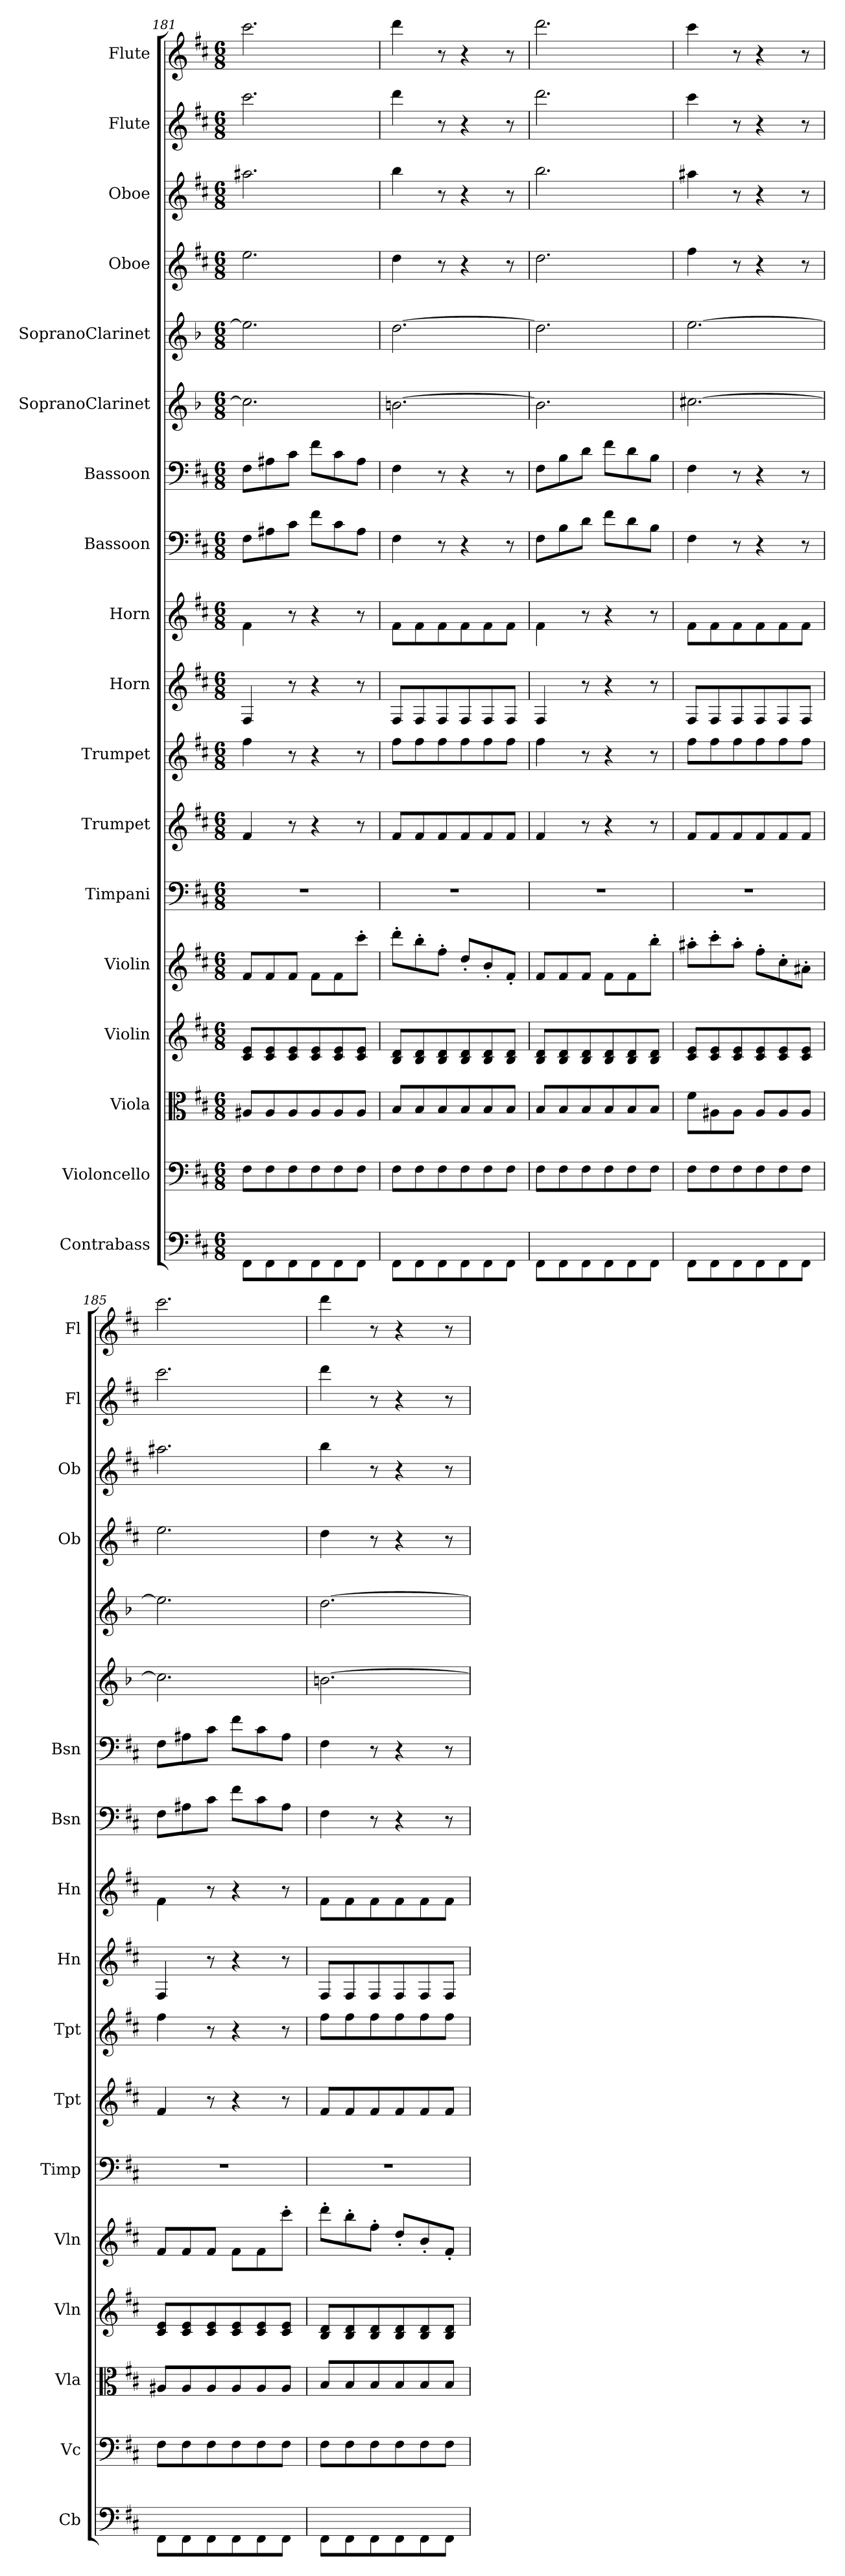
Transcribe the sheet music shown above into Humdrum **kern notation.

**kern	**kern	**kern	**kern	**kern	**kern	**kern	**kern	**kern	**kern	**kern	**kern	**kern	**kern	**kern	**kern	**kern	**kern
*part18	*part17	*part16	*part15	*part14	*part13	*part12	*part11	*part10	*part9	*part8	*part7	*part6	*part5	*part4	*part3	*part2	*part1
*staff18	*staff17	*staff16	*staff15	*staff14	*staff13	*staff12	*staff11	*staff10	*staff9	*staff8	*staff7	*staff6	*staff5	*staff4	*staff3	*staff2	*staff1
*I"Contrabass	*I"Violoncello	*I"Viola	*I"Violin	*I"Violin	*I"Timpani	*I"Trumpet	*I"Trumpet	*I"Horn	*I"Horn	*I"Bassoon	*I"Bassoon	*I"SopranoClarinet	*I"SopranoClarinet	*I"Oboe	*I"Oboe	*I"Flute	*I"Flute
*I'Cb	*I'Vc	*I'Vla	*I'Vln	*I'Vln	*I'Timp	*I'Tpt	*I'Tpt	*I'Hn	*I'Hn	*I'Bsn	*I'Bsn	*	*	*I'Ob	*I'Ob	*I'Fl	*I'Fl
*clefF4	*clefF4	*clefC3	*clefG2	*clefG2	*clefF4	*clefG2	*clefG2	*clefG2	*clefG2	*clefF4	*clefF4	*clefG2	*clefG2	*clefG2	*clefG2	*clefG2	*clefG2
*k[f#c#]	*k[f#c#]	*k[f#c#]	*k[f#c#]	*k[f#c#]	*k[f#c#]	*k[f#c#]	*k[f#c#]	*k[f#c#]	*k[f#c#]	*k[f#c#]	*k[f#c#]	*k[b-]	*k[b-]	*k[f#c#]	*k[f#c#]	*k[f#c#]	*k[f#c#]
*M6/8	*M6/8	*M6/8	*M6/8	*M6/8	*M6/8	*M6/8	*M6/8	*M6/8	*M6/8	*M6/8	*M6/8	*M6/8	*M6/8	*M6/8	*M6/8	*M6/8	*M6/8
=181	=181	=181	=181	=181	=181	=181	=181	=181	=181	=181	=181	=181	=181	=181	=181	=181	=181
8FF#\L	8F#\L	8A#X/L	8c#/ 8e/L	8f#/L	2.r	4f#/	4ff#\	4F#/	4f#\	8F#\L	8F#\L	2.cc#\]	2.ee\]	2.ee\	2.aa#X\	2.ccc#\	2.ccc#\
8FF#\	8F#\	8A#/	8c#/ 8e/	8f#/	.	.	.	.	.	8A#X\	8A#X\	.	.	.	.	.	.
8FF#\	8F#\	8A#/	8c#/ 8e/	8f#/J	.	8r	8r	8r	8r	8c#\J	8c#\J	.	.	.	.	.	.
8FF#\	8F#\	8A#/	8c#/ 8e/	8f#\L	.	4r	4r	4r	4r	8f#\L	8f#\L	.	.	.	.	.	.
8FF#\	8F#\	8A#/	8c#/ 8e/	8f#\	.	.	.	.	.	8c#\	8c#\	.	.	.	.	.	.
8FF#\J	8F#\J	8A#/J	8c#/ 8e/J	8ccc#'\J	.	8r	8r	8r	8r	8A#\J	8A#\J	.	.	.	.	.	.
=182	=182	=182	=182	=182	=182	=182	=182	=182	=182	=182	=182	=182	=182	=182	=182	=182	=182
8FF#\L	8F#\L	8B/L	8B/ 8d/L	8ddd'\L	2.r	8f#/L	8ff#\L	8F#/L	8f#\L	4F#\	4F#\	[2.bn\	[2.dd\	4dd\	4bb\	4ddd\	4ddd\
8FF#\	8F#\	8B/	8B/ 8d/	8bb'\	.	8f#/	8ff#\	8F#/	8f#\	.	.	.	.	.	.	.	.
8FF#\	8F#\	8B/	8B/ 8d/	8ff#'\J	.	8f#/	8ff#\	8F#/	8f#\	8r	8r	.	.	8r	8r	8r	8r
8FF#\	8F#\	8B/	8B/ 8d/	8dd'/L	.	8f#/	8ff#\	8F#/	8f#\	4r	4r	.	.	4r	4r	4r	4r
8FF#\	8F#\	8B/	8B/ 8d/	8b'/	.	8f#/	8ff#\	8F#/	8f#\	.	.	.	.	.	.	.	.
8FF#\J	8F#\J	8B/J	8B/ 8d/J	8f#'/J	.	8f#/J	8ff#\J	8F#/J	8f#\J	8r	8r	.	.	8r	8r	8r	8r
=183	=183	=183	=183	=183	=183	=183	=183	=183	=183	=183	=183	=183	=183	=183	=183	=183	=183
8FF#\L	8F#\L	8B/L	8B/ 8d/L	8f#/L	2.r	4f#/	4ff#\	4F#/	4f#\	8F#\L	8F#\L	2.b\]	2.dd\]	2.dd\	2.bb\	2.ddd\	2.ddd\
8FF#\	8F#\	8B/	8B/ 8d/	8f#/	.	.	.	.	.	8B\	8B\	.	.	.	.	.	.
8FF#\	8F#\	8B/	8B/ 8d/	8f#/J	.	8r	8r	8r	8r	8d\J	8d\J	.	.	.	.	.	.
8FF#\	8F#\	8B/	8B/ 8d/	8f#\L	.	4r	4r	4r	4r	8f#\L	8f#\L	.	.	.	.	.	.
8FF#\	8F#\	8B/	8B/ 8d/	8f#\	.	.	.	.	.	8d\	8d\	.	.	.	.	.	.
8FF#\J	8F#\J	8B/J	8B/ 8d/J	8bb'\J	.	8r	8r	8r	8r	8B\J	8B\J	.	.	.	.	.	.
=184	=184	=184	=184	=184	=184	=184	=184	=184	=184	=184	=184	=184	=184	=184	=184	=184	=184
8FF#\L	8F#\L	8f#\L	8c#/ 8e/L	8aa#X'\L	2.r	8f#/L	8ff#\L	8F#/L	8f#\L	4F#\	4F#\	[2.cc#X\	[2.ee\	4ff#\	4aa#X\	4ccc#\	4ccc#\
8FF#\	8F#\	8A#X\	8c#/ 8e/	8ccc#'\	.	8f#/	8ff#\	8F#/	8f#\	.	.	.	.	.	.	.	.
8FF#\	8F#\	8A#\J	8c#/ 8e/	8aa#'\J	.	8f#/	8ff#\	8F#/	8f#\	8r	8r	.	.	8r	8r	8r	8r
8FF#\	8F#\	8A#/L	8c#/ 8e/	8ff#'\L	.	8f#/	8ff#\	8F#/	8f#\	4r	4r	.	.	4r	4r	4r	4r
8FF#\	8F#\	8A#/	8c#/ 8e/	8cc#'\	.	8f#/	8ff#\	8F#/	8f#\	.	.	.	.	.	.	.	.
8FF#\J	8F#\J	8A#/J	8c#/ 8e/J	8a#X'\J	.	8f#/J	8ff#\J	8F#/J	8f#\J	8r	8r	.	.	8r	8r	8r	8r
=185	=185	=185	=185	=185	=185	=185	=185	=185	=185	=185	=185	=185	=185	=185	=185	=185	=185
8FF#\L	8F#\L	8A#X/L	8c#/ 8e/L	8f#/L	2.r	4f#/	4ff#\	4F#/	4f#\	8F#\L	8F#\L	2.cc#\]	2.ee\]	2.ee\	2.aa#X\	2.ccc#\	2.ccc#\
8FF#\	8F#\	8A#/	8c#/ 8e/	8f#/	.	.	.	.	.	8A#X\	8A#X\	.	.	.	.	.	.
8FF#\	8F#\	8A#/	8c#/ 8e/	8f#/J	.	8r	8r	8r	8r	8c#\J	8c#\J	.	.	.	.	.	.
8FF#\	8F#\	8A#/	8c#/ 8e/	8f#\L	.	4r	4r	4r	4r	8f#\L	8f#\L	.	.	.	.	.	.
8FF#\	8F#\	8A#/	8c#/ 8e/	8f#\	.	.	.	.	.	8c#\	8c#\	.	.	.	.	.	.
8FF#\J	8F#\J	8A#/J	8c#/ 8e/J	8ccc#'\J	.	8r	8r	8r	8r	8A#\J	8A#\J	.	.	.	.	.	.
=186	=186	=186	=186	=186	=186	=186	=186	=186	=186	=186	=186	=186	=186	=186	=186	=186	=186
8FF#\L	8F#\L	8B/L	8B/ 8d/L	8ddd'\L	2.r	8f#/L	8ff#\L	8F#/L	8f#\L	4F#\	4F#\	[2.bn\	[2.dd\	4dd\	4bb\	4ddd\	4ddd\
8FF#\	8F#\	8B/	8B/ 8d/	8bb'\	.	8f#/	8ff#\	8F#/	8f#\	.	.	.	.	.	.	.	.
8FF#\	8F#\	8B/	8B/ 8d/	8ff#'\J	.	8f#/	8ff#\	8F#/	8f#\	8r	8r	.	.	8r	8r	8r	8r
8FF#\	8F#\	8B/	8B/ 8d/	8dd'/L	.	8f#/	8ff#\	8F#/	8f#\	4r	4r	.	.	4r	4r	4r	4r
8FF#\	8F#\	8B/	8B/ 8d/	8b'/	.	8f#/	8ff#\	8F#/	8f#\	.	.	.	.	.	.	.	.
8FF#\J	8F#\J	8B/J	8B/ 8d/J	8f#'/J	.	8f#/J	8ff#\J	8F#/J	8f#\J	8r	8r	.	.	8r	8r	8r	8r
=	=	=	=	=	=	=	=	=	=	=	=	=	=	=	=	=	=
*-	*-	*-	*-	*-	*-	*-	*-	*-	*-	*-	*-	*-	*-	*-	*-	*-	*-
